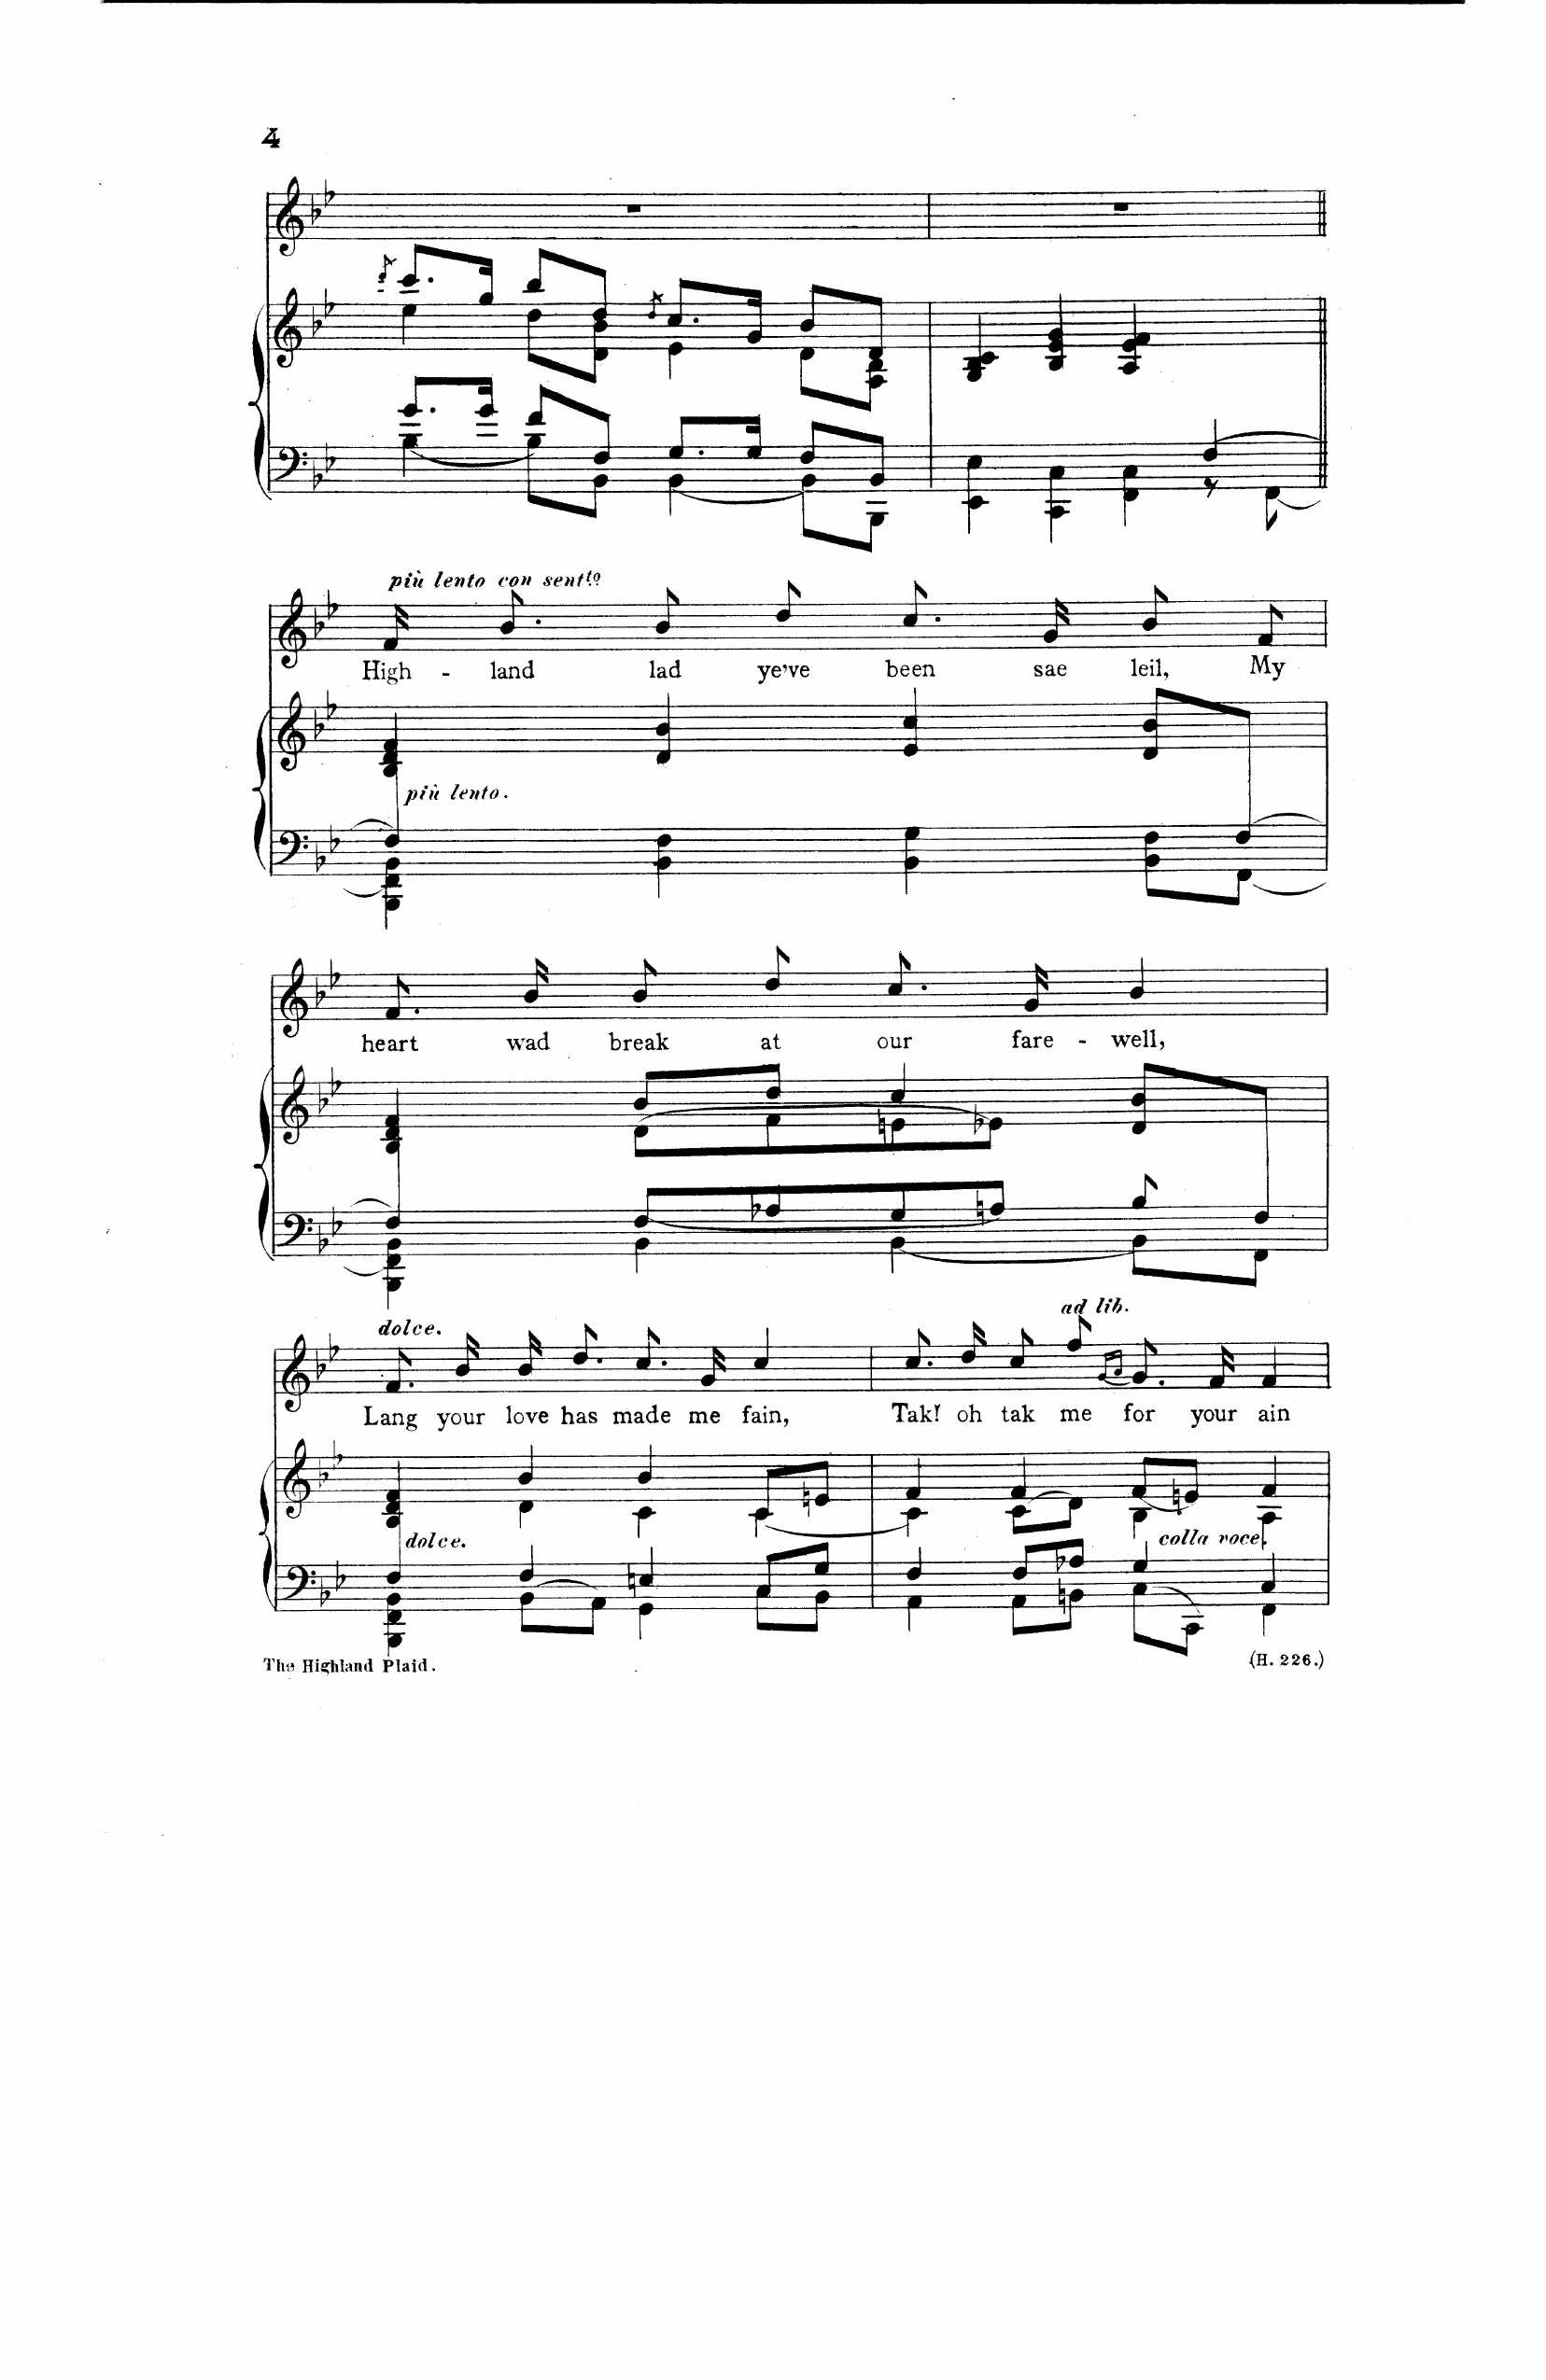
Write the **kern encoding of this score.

**kern	**kern	**kern	**text
*part2	*part2	*part1	*part1
*staff3	*staff2	*staff1	*staff1
*I"Piano	*	*I"Voice	*
*I'Pno	*	*	*
*clefF4	*clefG2	*clefG2	*
*k[b-e-]	*k[b-e-]	*k[b-e-]	*
*M4/4	*M4/4	*M4/4	*
*met(c)	*met(c)	*met(c)	*
=21	=21	=21	=21
.	8qddd/	.	.
*^	*^	*	*
8.g/L	[4B-\	8.ccc/L	4ee-\	1r	.
16g/Jk	.	16gg/Jk	.	.	.
8f/L	8B-\L]	8bb-/L	8dd\L	.	.
8F/J	8BB-\J	8dd/J	8d\ 8b-\J	.	.
.	.	8qdd/	.	.	.
8.G/L	[4BB-\	8.cc/L	4e-\	.	.
16G/Jk	.	16g/Jk	.	.	.
8F/L	8BB-\L]	8b-/L	8d\L	.	.
8BB-/J	8BBB-\J	8d/J	8F\ 8B-\J	.	.
*	*	*v	*v	*	*
=22	=22	=22	=22	=22
2.ryy	4EE-\ 4E-\	4G/ 4B-/ 4c/	1r	.
.	4CC\ 4C\	4B-/ 4e-/ 4g/	.	.
.	4FF\ 4C\	4A/ 4e-/ 4f/	.	.
[4F/	8r	4ryy	.	.
.	[<8FF/	.	.	.
=23	=23	=23	=23	=23
*	*^	*	*	*
!	!	!	!	!LO:TX:a:B:t=più lento con sentimento	!
!LO:TX:i:t=più lento	!	!	!	!	!
2..ryy	4F\]	4BBB-\ 4FF\] 4BB-\	4B-/ 4d/ 4f/	16f/	High-
.	.	.	.	8.b-\	-land
.	2.ryy	4BB-\ 4F\	4d/ 4b-/	8b-/	lad
.	.	.	.	8dd/	ye’ve
.	.	4BB-\ 4G\	4e-/ 4cc/	8.cc/	been
.	.	.	.	16g/	sae
.	.	8BB-\ 8F\L	8d/ 8b-/L	8b-/	leil,
[8F/J	.	[<8FF\J	8ryy	8f/	My
=24	=24	=24	=24	=24	=24
*	*	*^	*^	*	*
2..ryy	4F\]	4BBB-\ 4FF\] 4BB-\	4ryy	4B-/ 4d/ 4f/	4ryy	8.f/	haert
.	.	.	.	.	.	16b-/	wad
.	2.ryy	8F/L	4BB-\	8b-/L	(8d\L	8b-/	break
.	.	8A-X/	.	8dd/J	8f\	8dd/	at
.	.	8G/	[4BB-\	4cc/	8en\	8.cc/	our
.	.	8An/J	.	.	8e-X\J)	.	.
.	.	.	.	.	.	16g/	fare-
.	.	8B-/	8BB-\L]	8d/ 8b-/L	4ryy	4b-/	-well,
8F/J	.	8ryy	8FF\J	8ryy	.	.	.
=25	=25	=25	=25	=25	=25	=25	=25
!	!	!	!	!	!	!LO:TX:i:t=dolce	!
!LO:TX:i:t=dolce	!	!	!	!	!	!	!
*	*	*v	*v	*	*	*	*
4F\	4BBB-\ 4FF\ 4BB-\	4ryy	4B-/ 4d/ 4f/	4ryy	8.f/	Lang
.	.	.	.	.	16b-/	your
2.ryy	4F/	8BB-\L	4b-/	4d\	16b-/	love
.	.	.	.	.	8.dd/	has
.	.	8AA\J	.	.	.	.
.	4En/	4GG\	4b-/	4c\	8.cc/	made
.	.	.	.	.	16g/	me
.	8C/L	8C\L	8c/L	4c\	4cc/	fain,
.	8G/J	8BB-\J	8en/J	.	.	.
*	*v	*v	*	*	*	*
=26	=26	=26	=26	=26	=26
4F/	4AA\	4f/	4c\	8.cc/	Tak!
.	.	.	.	16dd/	oh
8F/L	8AA\L	4f/	(>8c\L	8cc/	tak
!	!	!	!	!LO:TX:i:t=ad lib	!
8A-X/J	8BBn\J	.	8d\J)	8ff/	me
.	.	.	.	(16qg/LL	.
.	.	.	.	16qa/JJ	.
!LO:TX:i:t=colla voce	!	!	!	!	!
4G/	8C\L	(<8f/L	4B-\	8.g/)	for
.	8CC\J	8en/J)	.	.	.
.	.	.	.	16f/	your
4C/	4FF\	4f/	4A\	4f/	ain
*v	*v	*	*	*	*
*	*v	*v	*	*
=	=	=	=
*-	*-	*-	*-
